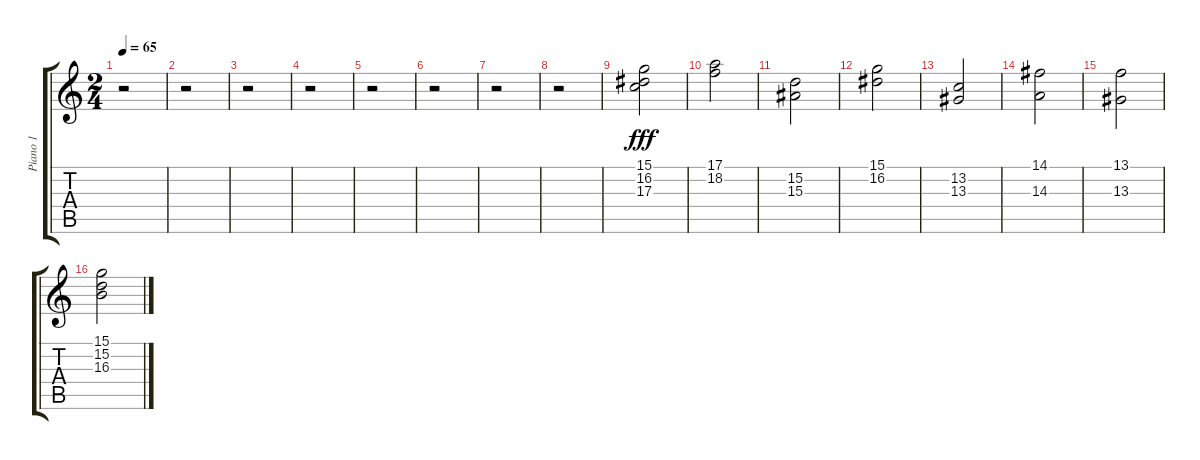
\track ("Piano 1" "Piano 1") {instrument drawbarorgan}
\staff {score tabs}
\tuning (E4 B3 G3 D3 A2 E2) {hide}
\ts (2 4)
\tempo 65
\clef g2
\ks c
r.2{dy fff} |
r.2 |
r.2 |
r.2 |
r.2 |
r.2 |
r.2 |
r.2 |
(15.1 16.2 17.3).2 |
(17.1 18.2).2 |
(15.2 15.3).2 |
(15.1 16.2).2 |
(13.2 13.3).2 |
(14.1 14.3).2 |
(13.1 13.3).2 |
(15.1 15.2 16.3).2
